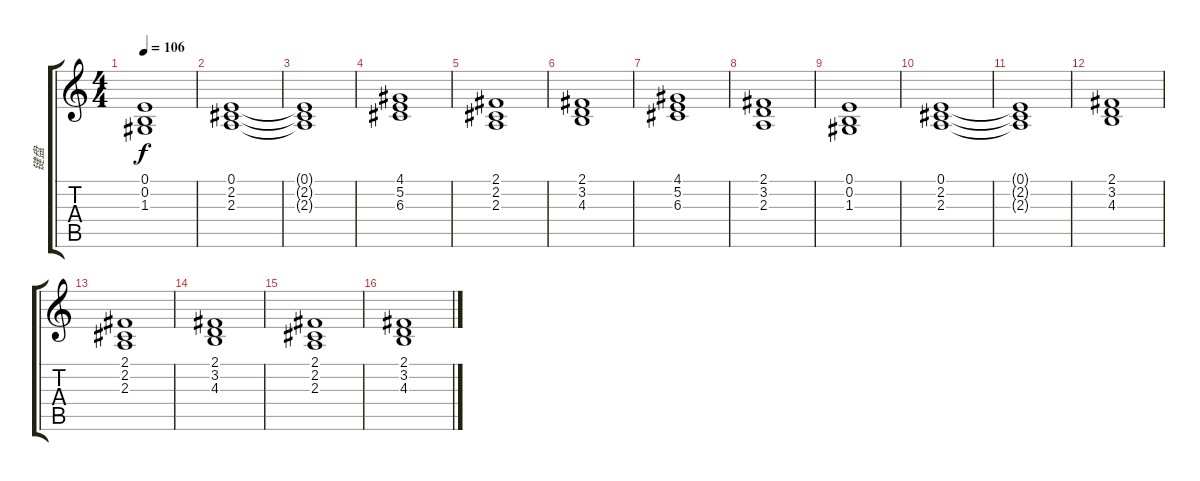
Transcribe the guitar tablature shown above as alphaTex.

\track ("键盘" "键盘") {instrument stringensemble2}
\staff {score tabs}
\tuning (E4 B3 G3 D3 A2 E2) {hide}
\ts (4 4)
\tempo 106
\clef g2
\ks c
(0.1 0.2 1.3).1{dy f} |
(0.1 2.2 2.3).1 |
(0.1{t} 2.2{t} 2.3{t}).1 |
(4.1 5.2 6.3).1 |
(2.1 2.2 2.3).1 |
(2.1 3.2 4.3).1 |
(4.1 5.2 6.3).1 |
(2.1 3.2 2.3).1 |
(0.1 0.2 1.3).1 |
(0.1 2.2 2.3).1 |
(0.1{t} 2.2{t} 2.3{t}).1 |
(2.1 3.2 4.3).1 |
(2.1 2.2 2.3).1 |
(2.1 3.2 4.3).1 |
(2.1 2.2 2.3).1 |
(2.1 3.2 4.3).1
